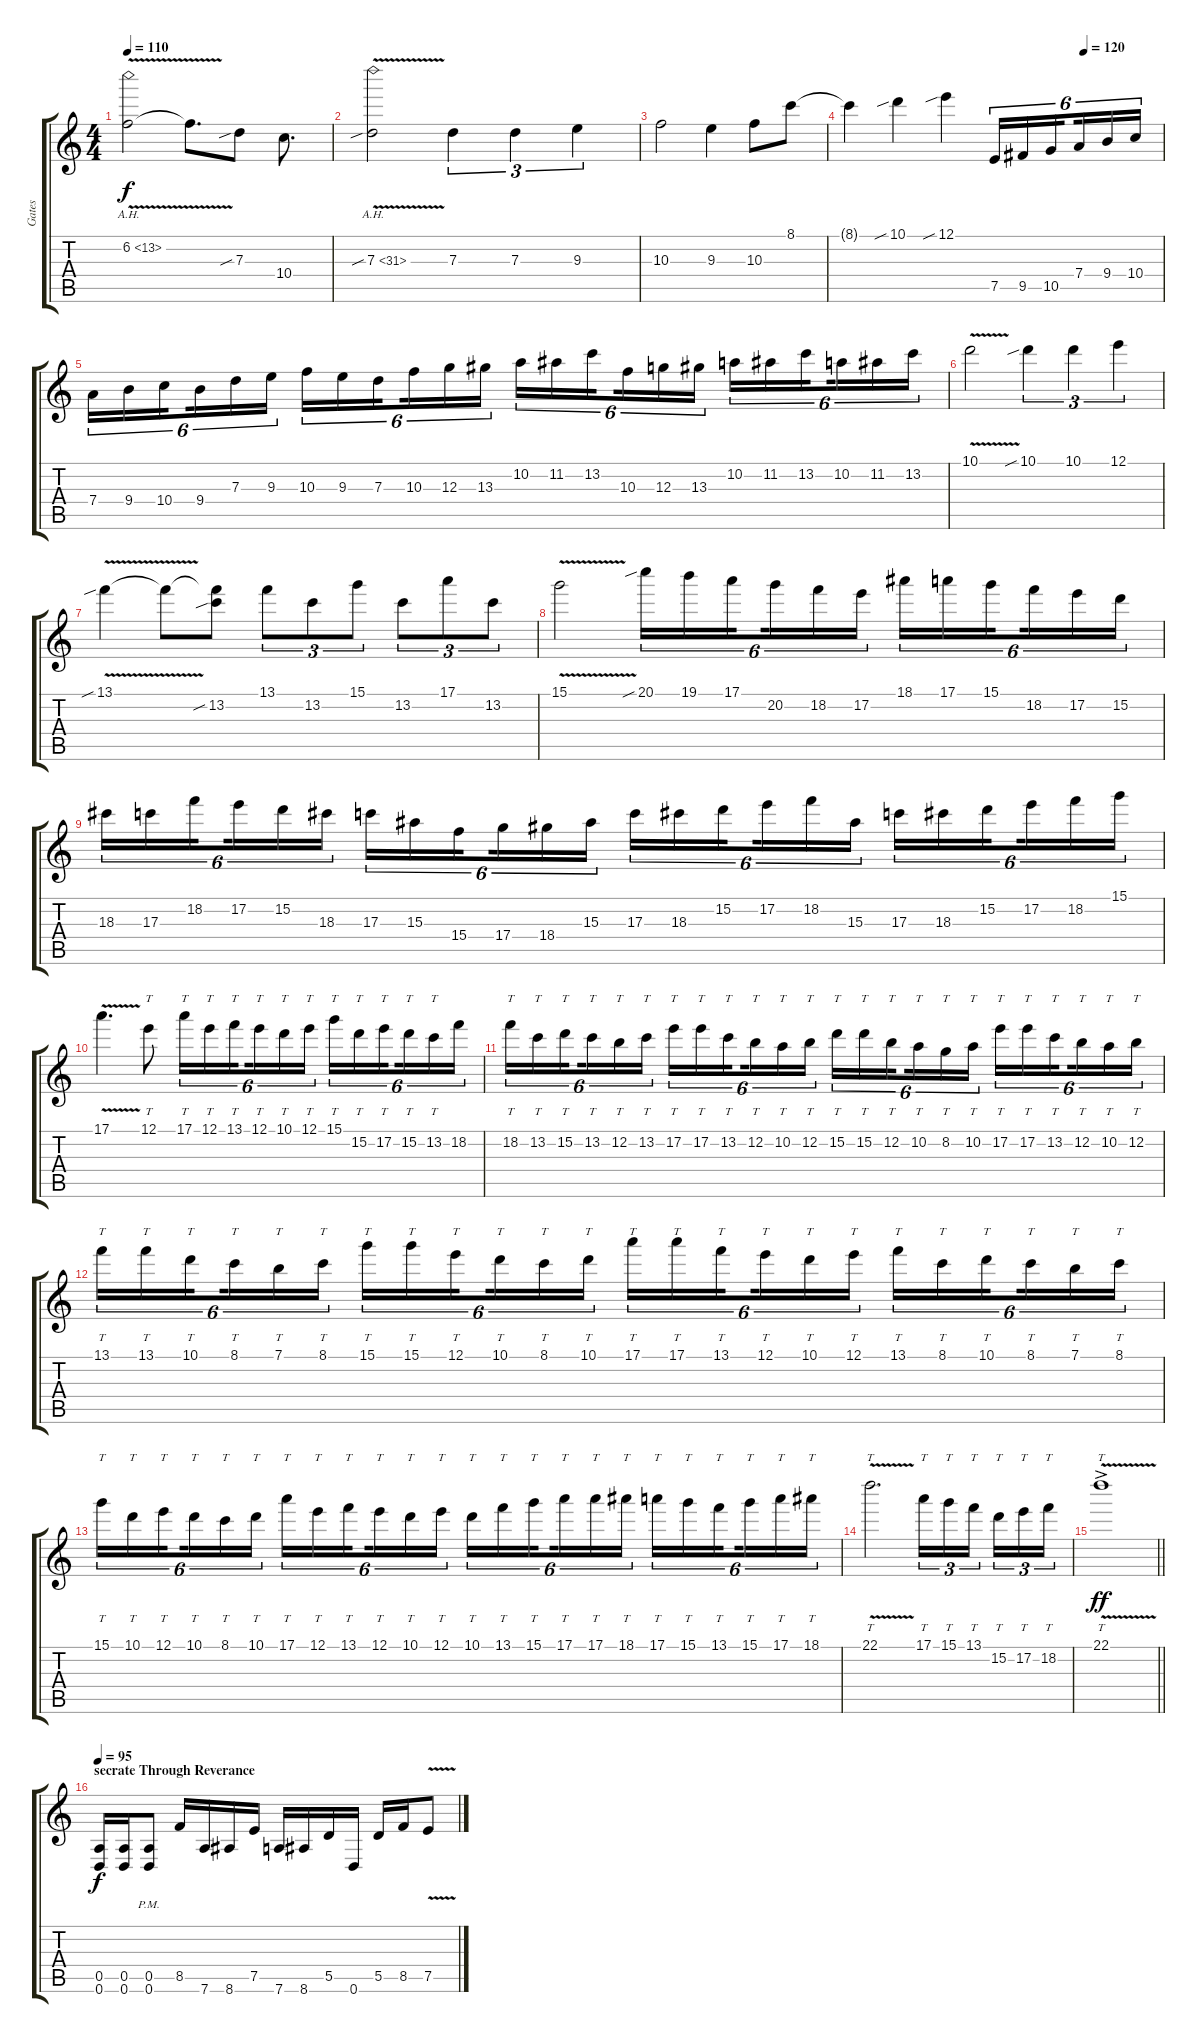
\track ("Gates" "Gates") {instrument distortionguitar}
\staff {score tabs}
\tuning (E4 B3 G3 D3 A2 D2) {hide}
\ts (4 4)
\tempo 110
\clef g2
\ks c
6.2{ah 7 v}.2{dy f} 6.2{t}.8{d} 7.3{sib}.8 10.4.8{d} |
7.3{ah 24 v sib}.2 7.3.4{tu (3 2)} 7.3.4{tu (3 2)} 9.3.4{tu (3 2)} |
10.3.2 9.3.4 10.3.8 8.1.8 |
\tempo (120 0.75)
8.1{t}.4 10.1{sib}.4 12.1{sib}.4 7.5.16{tu (6 4)} 9.5.16{tu (6 4)} 10.5.16{tu (6 4) beam splitsecondary} 7.4.16{tu (6 4)} 9.4.16{tu (6 4)} 10.4.16{tu (6 4)} |
7.4.16{tu (6 4)} 9.4.16{tu (6 4)} 10.4.16{tu (6 4) beam splitsecondary} 9.4.16{tu (6 4)} 7.3.16{tu (6 4)} 9.3.16{tu (6 4)} 10.3.16{tu (6 4)} 9.3.16{tu (6 4)} 7.3.16{tu (6 4) beam splitsecondary} 10.3.16{tu (6 4)} 12.3.16{tu (6 4)} 13.3.16{tu (6 4)} 10.2.16{tu (6 4)} 11.2.16{tu (6 4)} 13.2.16{tu (6 4) beam splitsecondary} 10.3.16{tu (6 4)} 12.3.16{tu (6 4)} 13.3.16{tu (6 4)} 10.2.16{tu (6 4)} 11.2.16{tu (6 4)} 13.2.16{tu (6 4) beam splitsecondary} 10.2.16{tu (6 4)} 11.2.16{tu (6 4)} 13.2.16{tu (6 4)} |
10.1{v}.2 10.1{sib}.4{tu (3 2)} 10.1.4{tu (3 2)} 12.1.4{tu (3 2)} |
13.1{v sib}.4 13.1{t}.8 (13.1{t} 13.2{sib}).8 13.1.8{tu (3 2)} 13.2.8{tu (3 2)} 15.1.8{tu (3 2)} 13.2.8{tu (3 2)} 17.1.8{tu (3 2)} 13.2.8{tu (3 2)} |
15.1{v}.2 20.1{sib}.16{tu (6 4)} 19.1.16{tu (6 4)} 17.1.16{tu (6 4) beam splitsecondary} 20.2.16{tu (6 4)} 18.2.16{tu (6 4)} 17.2.16{tu (6 4)} 18.1.16{tu (6 4)} 17.1.16{tu (6 4)} 15.1.16{tu (6 4) beam splitsecondary} 18.2.16{tu (6 4)} 17.2.16{tu (6 4)} 15.2.16{tu (6 4)} |
18.3.16{tu (6 4)} 17.3.16{tu (6 4)} 18.2.16{tu (6 4) beam splitsecondary} 17.2.16{tu (6 4)} 15.2.16{tu (6 4)} 18.3.16{tu (6 4)} 17.3.16{tu (6 4)} 15.3.16{tu (6 4)} 15.4.16{tu (6 4) beam splitsecondary} 17.4.16{tu (6 4)} 18.4.16{tu (6 4)} 15.3.16{tu (6 4)} 17.3.16{tu (6 4)} 18.3.16{tu (6 4)} 15.2.16{tu (6 4) beam splitsecondary} 17.2.16{tu (6 4)} 18.2.16{tu (6 4)} 15.3.16{tu (6 4)} 17.3.16{tu (6 4)} 18.3.16{tu (6 4)} 15.2.16{tu (6 4) beam splitsecondary} 17.2.16{tu (6 4)} 18.2.16{tu (6 4)} 15.1.16{tu (6 4)} |
17.1{v}.4{d} 12.1.8{tt instrument overdrivenguitar} 17.1.16{tt tu (6 4)} 12.1.16{tt tu (6 4)} 13.1.16{tt tu (6 4) beam splitsecondary} 12.1.16{tt tu (6 4)} 10.1.16{tt tu (6 4)} 12.1.16{tt tu (6 4)} 15.1.16{tt tu (6 4)} 15.2.16{tt tu (6 4)} 17.2.16{tt tu (6 4) beam splitsecondary} 15.2.16{tt tu (6 4)} 13.2.16{tt tu (6 4)} 18.2.16{tu (6 4)} |
18.2.16{tt tu (6 4)} 13.2.16{tt tu (6 4)} 15.2.16{tt tu (6 4) beam splitsecondary} 13.2.16{tt tu (6 4)} 12.2.16{tt tu (6 4)} 13.2.16{tt tu (6 4)} 17.2.16{tt tu (6 4)} 17.2.16{tt tu (6 4)} 13.2.16{tt tu (6 4) beam splitsecondary} 12.2.16{tt tu (6 4)} 10.2.16{tt tu (6 4)} 12.2.16{tt tu (6 4)} 15.2.16{tt tu (6 4)} 15.2.16{tt tu (6 4)} 12.2.16{tt tu (6 4) beam splitsecondary} 10.2.16{tt tu (6 4)} 8.2.16{tt tu (6 4)} 10.2.16{tt tu (6 4)} 17.2.16{tt tu (6 4)} 17.2.16{tt tu (6 4)} 13.2.16{tt tu (6 4) beam splitsecondary} 12.2.16{tt tu (6 4)} 10.2.16{tt tu (6 4)} 12.2.16{tt tu (6 4)} |
13.1.16{tt tu (6 4)} 13.1.16{tt tu (6 4)} 10.1.16{tt tu (6 4) beam splitsecondary} 8.1.16{tt tu (6 4)} 7.1.16{tt tu (6 4)} 8.1.16{tt tu (6 4)} 15.1.16{tt tu (6 4)} 15.1.16{tt tu (6 4)} 12.1.16{tt tu (6 4) beam splitsecondary} 10.1.16{tt tu (6 4)} 8.1.16{tt tu (6 4)} 10.1.16{tt tu (6 4)} 17.1.16{tt tu (6 4)} 17.1.16{tt tu (6 4)} 13.1.16{tt tu (6 4) beam splitsecondary} 12.1.16{tt tu (6 4)} 10.1.16{tt tu (6 4)} 12.1.16{tt tu (6 4)} 13.1.16{tt tu (6 4)} 8.1.16{tt tu (6 4)} 10.1.16{tt tu (6 4) beam splitsecondary} 8.1.16{tt tu (6 4)} 7.1.16{tt tu (6 4)} 8.1.16{tt tu (6 4)} |
15.1.16{tt tu (6 4)} 10.1.16{tt tu (6 4)} 12.1.16{tt tu (6 4) beam splitsecondary} 10.1.16{tt tu (6 4)} 8.1.16{tt tu (6 4)} 10.1.16{tt tu (6 4)} 17.1.16{tt tu (6 4)} 12.1.16{tt tu (6 4)} 13.1.16{tt tu (6 4) beam splitsecondary} 12.1.16{tt tu (6 4)} 10.1.16{tt tu (6 4)} 12.1.16{tt tu (6 4)} 10.1.16{tt tu (6 4)} 13.1.16{tt tu (6 4)} 15.1.16{tt tu (6 4) beam splitsecondary} 17.1.16{tt tu (6 4)} 17.1.16{tt tu (6 4)} 18.1.16{tt tu (6 4)} 17.1.16{tt tu (6 4)} 15.1.16{tt tu (6 4)} 13.1.16{tt tu (6 4) beam splitsecondary} 15.1.16{tt tu (6 4)} 17.1.16{tt tu (6 4)} 18.1.16{tt tu (6 4)} |
22.1{v}.2{tt d} 17.1.16{tt tu (3 2)} 15.1.16{tt tu (3 2)} 13.1.16{tt tu (3 2) beam splitsecondary} 15.2.16{tt tu (3 2)} 17.2.16{tt tu (3 2)} 18.2.16{tt tu (3 2)} |
\barLineRight lightlight
22.1{v ac}.1{tt dy ff} |
\section ("" "secrate Through Reverance")
\tempo 95
(0.5 0.6).16{dy f} (0.5 0.6).16 (0.5{pm} 0.6{pm}).8 8.5.16 7.6.16 8.6.16 7.5.16 7.6.16 8.6.16 5.5.16 0.6.16 5.5.16 8.5.16 7.5{v}.8
